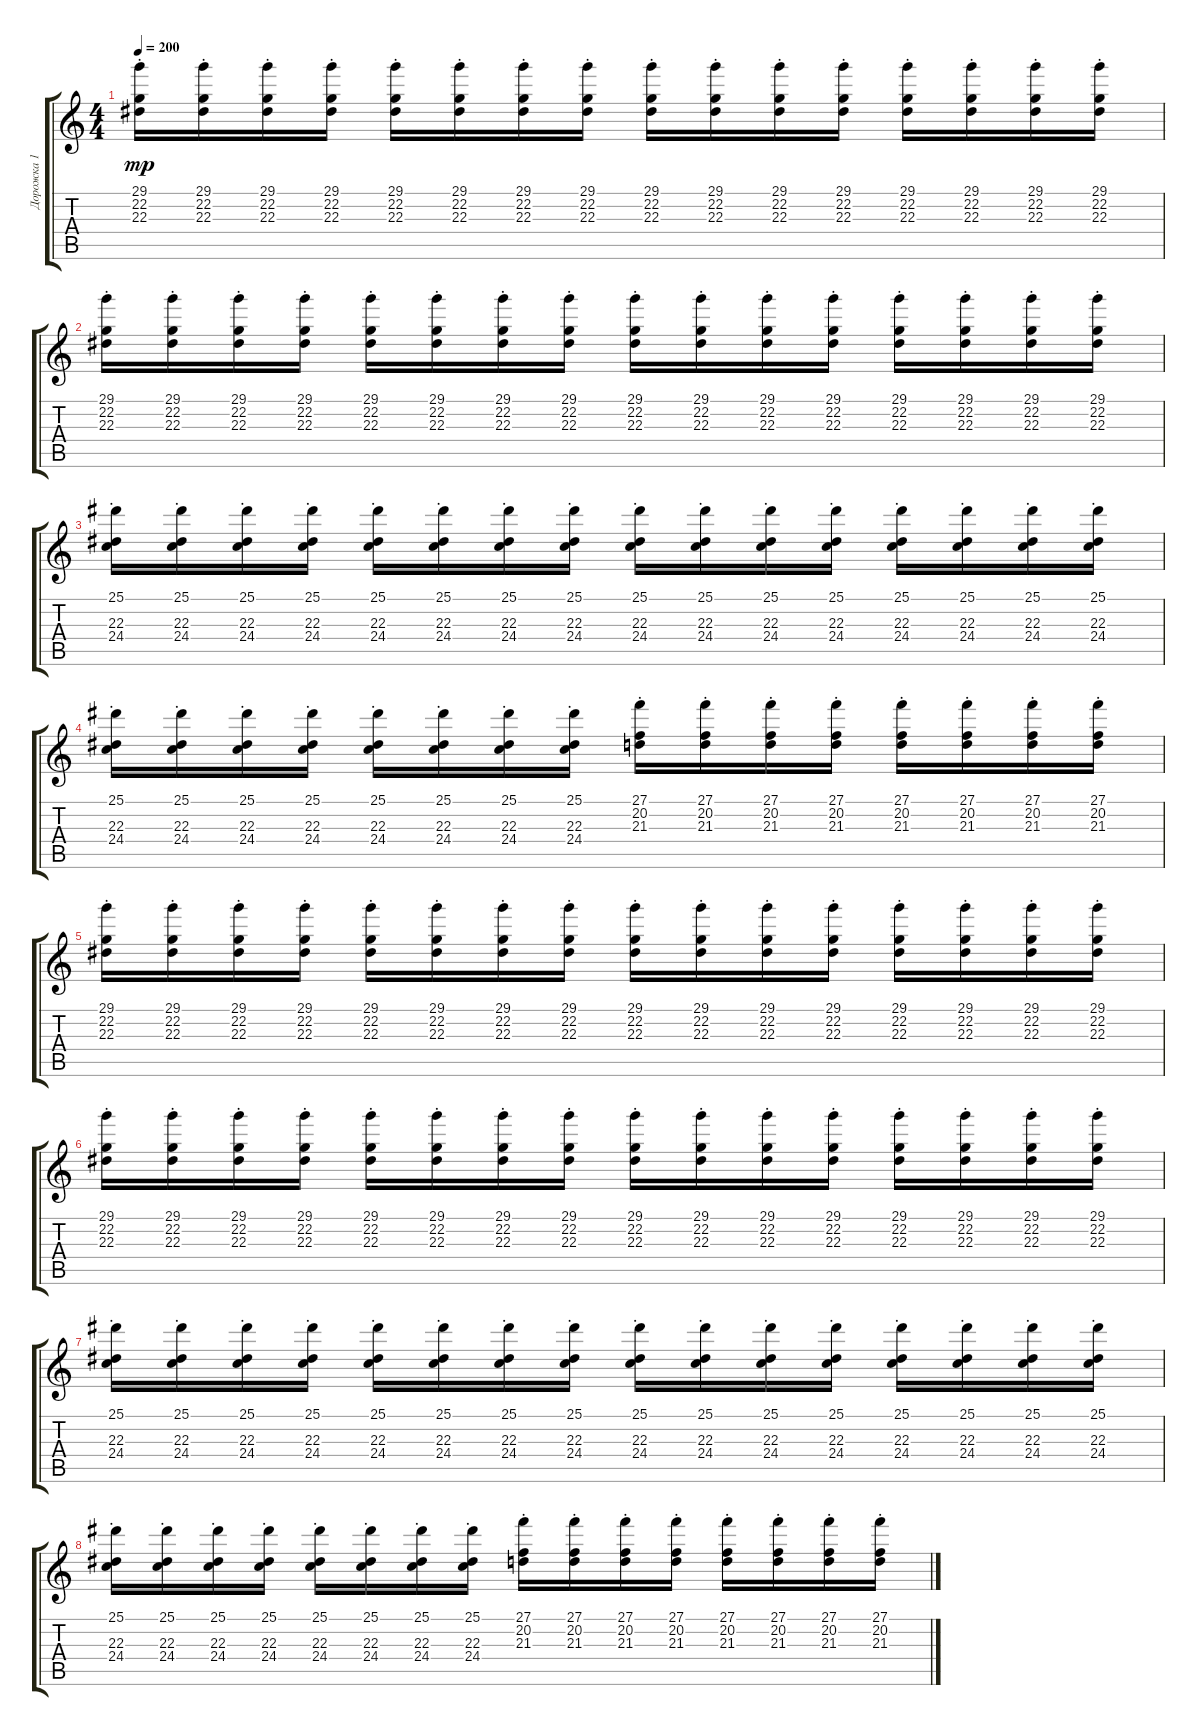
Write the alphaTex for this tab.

\track ("Дорожка 1" "Дорожка 1") {instrument lead1square}
\staff {score tabs}
\tuning (D4 A3 F3 C3 G2 C2) {hide}
\ts (4 4)
\tempo 200
\clef g2
\ks c
(29.1 22.2{st} 22.3{st}).16{dy mp} (29.1 22.2{st} 22.3{st}).16 (29.1 22.2{st} 22.3{st}).16 (29.1 22.2{st} 22.3{st}).16 (29.1 22.2{st} 22.3{st}).16 (29.1 22.2{st} 22.3{st}).16 (29.1 22.2{st} 22.3{st}).16 (29.1 22.2{st} 22.3{st}).16 (29.1 22.2{st} 22.3{st}).16 (29.1 22.2{st} 22.3{st}).16 (29.1 22.2{st} 22.3{st}).16 (29.1 22.2{st} 22.3{st}).16 (29.1 22.2{st} 22.3{st}).16 (29.1 22.2{st} 22.3{st}).16 (29.1 22.2{st} 22.3{st}).16 (29.1 22.2{st} 22.3{st}).16 |
(29.1 22.2{st} 22.3{st}).16 (29.1 22.2{st} 22.3{st}).16 (29.1 22.2{st} 22.3{st}).16 (29.1 22.2{st} 22.3{st}).16 (29.1 22.2{st} 22.3{st}).16 (29.1 22.2{st} 22.3{st}).16 (29.1 22.2{st} 22.3{st}).16 (29.1 22.2{st} 22.3{st}).16 (29.1 22.2{st} 22.3{st}).16 (29.1 22.2{st} 22.3{st}).16 (29.1 22.2{st} 22.3{st}).16 (29.1 22.2{st} 22.3{st}).16 (29.1 22.2{st} 22.3{st}).16 (29.1 22.2{st} 22.3{st}).16 (29.1 22.2{st} 22.3{st}).16 (29.1 22.2{st} 22.3{st}).16 |
(25.1 22.3{st} 24.4{st}).16 (25.1 22.3{st} 24.4{st}).16 (25.1 22.3{st} 24.4{st}).16 (25.1 22.3{st} 24.4{st}).16 (25.1 22.3{st} 24.4{st}).16 (25.1 22.3{st} 24.4{st}).16 (25.1 22.3{st} 24.4{st}).16 (25.1 22.3{st} 24.4{st}).16 (25.1 22.3{st} 24.4{st}).16 (25.1 22.3{st} 24.4{st}).16 (25.1 22.3{st} 24.4{st}).16 (25.1 22.3{st} 24.4{st}).16 (25.1 22.3{st} 24.4{st}).16 (25.1 22.3{st} 24.4{st}).16 (25.1 22.3{st} 24.4{st}).16 (25.1 22.3{st} 24.4{st}).16 |
(25.1 22.3{st} 24.4{st}).16 (25.1 22.3{st} 24.4{st}).16 (25.1 22.3{st} 24.4{st}).16 (25.1 22.3{st} 24.4{st}).16 (25.1 22.3{st} 24.4{st}).16 (25.1 22.3{st} 24.4{st}).16 (25.1 22.3{st} 24.4{st}).16 (25.1 22.3{st} 24.4{st}).16 (27.1 20.2{st} 21.3{st}).16 (27.1 20.2{st} 21.3{st}).16 (27.1 20.2{st} 21.3{st}).16 (27.1 20.2{st} 21.3{st}).16 (27.1 20.2{st} 21.3{st}).16 (27.1 20.2{st} 21.3{st}).16 (27.1 20.2{st} 21.3{st}).16 (27.1 20.2{st} 21.3{st}).16 |
(29.1 22.2{st} 22.3{st}).16 (29.1 22.2{st} 22.3{st}).16 (29.1 22.2{st} 22.3{st}).16 (29.1 22.2{st} 22.3{st}).16 (29.1 22.2{st} 22.3{st}).16 (29.1 22.2{st} 22.3{st}).16 (29.1 22.2{st} 22.3{st}).16 (29.1 22.2{st} 22.3{st}).16 (29.1 22.2{st} 22.3{st}).16 (29.1 22.2{st} 22.3{st}).16 (29.1 22.2{st} 22.3{st}).16 (29.1 22.2{st} 22.3{st}).16 (29.1 22.2{st} 22.3{st}).16 (29.1 22.2{st} 22.3{st}).16 (29.1 22.2{st} 22.3{st}).16 (29.1 22.2{st} 22.3{st}).16 |
(29.1 22.2{st} 22.3{st}).16 (29.1 22.2{st} 22.3{st}).16 (29.1 22.2{st} 22.3{st}).16 (29.1 22.2{st} 22.3{st}).16 (29.1 22.2{st} 22.3{st}).16 (29.1 22.2{st} 22.3{st}).16 (29.1 22.2{st} 22.3{st}).16 (29.1 22.2{st} 22.3{st}).16 (29.1 22.2{st} 22.3{st}).16 (29.1 22.2{st} 22.3{st}).16 (29.1 22.2{st} 22.3{st}).16 (29.1 22.2{st} 22.3{st}).16 (29.1 22.2{st} 22.3{st}).16 (29.1 22.2{st} 22.3{st}).16 (29.1 22.2{st} 22.3{st}).16 (29.1 22.2{st} 22.3{st}).16 |
(25.1 22.3{st} 24.4{st}).16 (25.1 22.3{st} 24.4{st}).16 (25.1 22.3{st} 24.4{st}).16 (25.1 22.3{st} 24.4{st}).16 (25.1 22.3{st} 24.4{st}).16 (25.1 22.3{st} 24.4{st}).16 (25.1 22.3{st} 24.4{st}).16 (25.1 22.3{st} 24.4{st}).16 (25.1 22.3{st} 24.4{st}).16 (25.1 22.3{st} 24.4{st}).16 (25.1 22.3{st} 24.4{st}).16 (25.1 22.3{st} 24.4{st}).16 (25.1 22.3{st} 24.4{st}).16 (25.1 22.3{st} 24.4{st}).16 (25.1 22.3{st} 24.4{st}).16 (25.1 22.3{st} 24.4{st}).16 |
(25.1 22.3{st} 24.4{st}).16 (25.1 22.3{st} 24.4{st}).16 (25.1 22.3{st} 24.4{st}).16 (25.1 22.3{st} 24.4{st}).16 (25.1 22.3{st} 24.4{st}).16 (25.1 22.3{st} 24.4{st}).16 (25.1 22.3{st} 24.4{st}).16 (25.1 22.3{st} 24.4{st}).16 (27.1 20.2{st} 21.3{st}).16 (27.1 20.2{st} 21.3{st}).16 (27.1 20.2{st} 21.3{st}).16 (27.1 20.2{st} 21.3{st}).16 (27.1 20.2{st} 21.3{st}).16 (27.1 20.2{st} 21.3{st}).16 (27.1 20.2{st} 21.3{st}).16 (27.1 20.2{st} 21.3{st}).16
